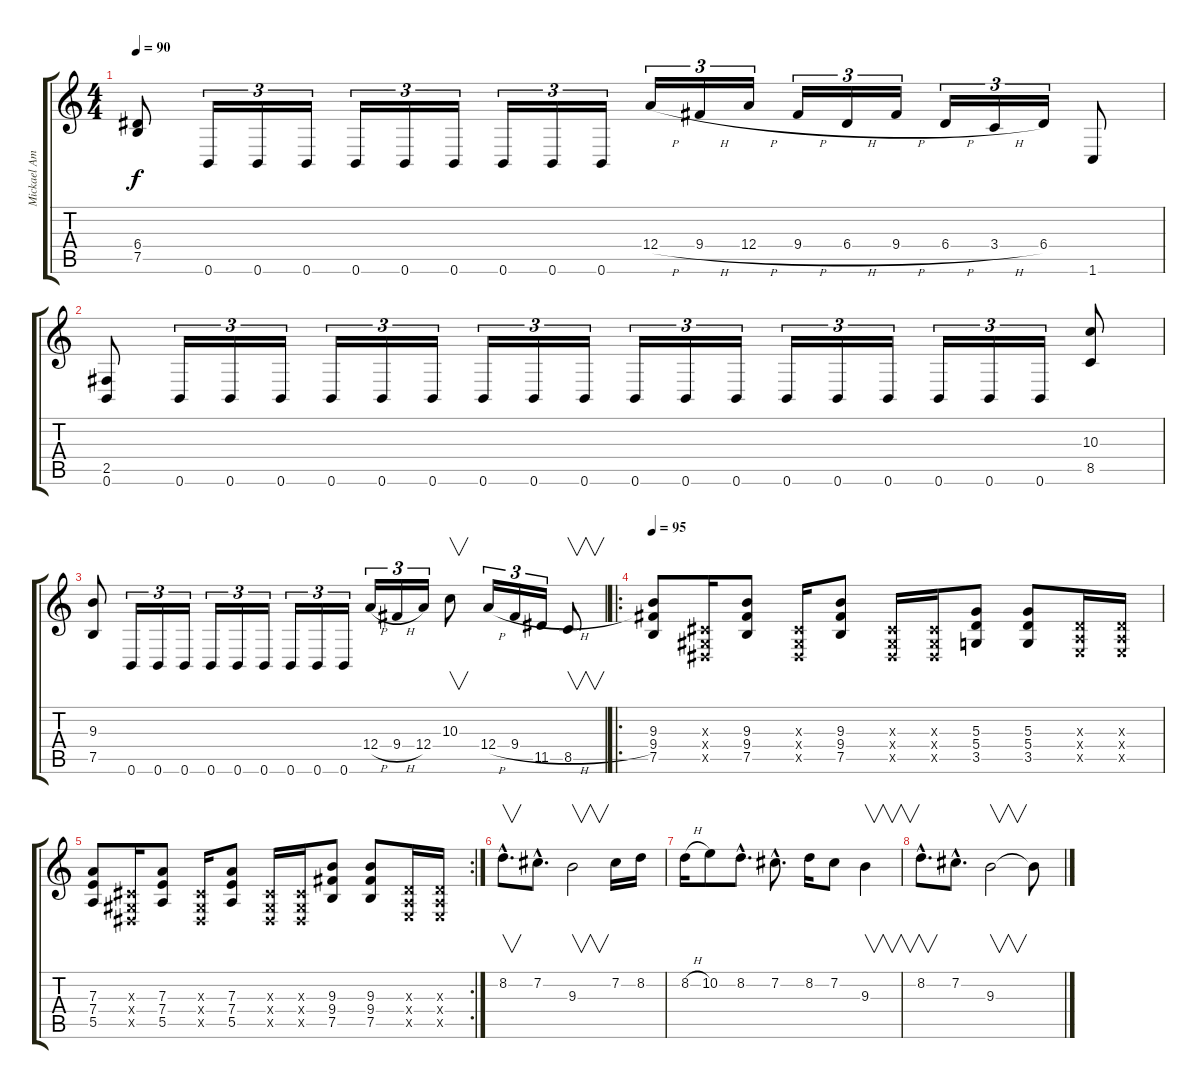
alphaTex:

\track ("Mickael Amott" "Mickael Am") {instrument distortionguitar}
\staff {score tabs}
\tuning (B3 Gb3 D3 A2 E2 B1) {hide}
\ts (4 4)
\tempo 90
\clef g2
\ks c
(6.4 7.5).8{dy f} 0.6.16{tu (3 2)} 0.6.16{tu (3 2)} 0.6.16{tu (3 2)} 0.6.16{tu (3 2)} 0.6.16{tu (3 2)} 0.6.16{tu (3 2)} 0.6.16{tu (3 2)} 0.6.16{tu (3 2)} 0.6.16{tu (3 2)} 12.4{h}.16{tu (3 2)} 9.4{h}.16{tu (3 2)} 12.4{h}.16{tu (3 2)} 9.4{h}.16{tu (3 2)} 6.4{h}.16{tu (3 2)} 9.4{h}.16{tu (3 2)} 6.4{h}.16{tu (3 2)} 3.4{h}.16{tu (3 2)} 6.4.16{tu (3 2)} 1.6.8 |
(2.5 0.6).8 0.6.16{tu (3 2)} 0.6.16{tu (3 2)} 0.6.16{tu (3 2)} 0.6.16{tu (3 2)} 0.6.16{tu (3 2)} 0.6.16{tu (3 2)} 0.6.16{tu (3 2)} 0.6.16{tu (3 2)} 0.6.16{tu (3 2)} 0.6.16{tu (3 2)} 0.6.16{tu (3 2)} 0.6.16{tu (3 2)} 0.6.16{tu (3 2)} 0.6.16{tu (3 2)} 0.6.16{tu (3 2)} 0.6.16{tu (3 2)} 0.6.16{tu (3 2)} 0.6.16{tu (3 2)} (10.3 8.5).8 |
(9.3 7.5).8 0.6.16{tu (3 2)} 0.6.16{tu (3 2)} 0.6.16{tu (3 2)} 0.6.16{tu (3 2)} 0.6.16{tu (3 2)} 0.6.16{tu (3 2)} 0.6.16{tu (3 2)} 0.6.16{tu (3 2)} 0.6.16{tu (3 2)} 12.4{h}.16{tu (3 2)} 9.4{h}.16{tu (3 2)} 12.4.16{tu (3 2)} 10.3.8{v} 12.4{h}.16{tu (3 2)} 9.4{h}.16{tu (3 2)} 11.5.16{tu (3 2)} 8.5.8{v} |
\ro
\tempo 95
(9.3 9.4 7.5).8 (-1.3{x} -1.4{x} -1.5{x}).16 (9.3 9.4 7.5).8 (-1.3{x} -1.4{x} -1.5{x}).16 (9.3 9.4 7.5).8 (-1.3{x} -1.4{x} -1.5{x}).16 (-1.3{x} -1.4{x} -1.5{x}).16 (5.3 5.4 3.5).8 (5.3 5.4 3.5).8 (0.3{x} 0.4{x} 0.5{x}).16 (0.3{x} 0.4{x} 0.5{x}).16 |
\rc 2
(7.3 7.4 5.5).8 (-1.3{x} -1.4{x} -1.5{x}).16 (7.3 7.4 5.5).8 (-1.3{x} -1.4{x} -1.5{x}).16 (7.3 7.4 5.5).8 (-1.3{x} -1.4{x} -1.5{x}).16 (-1.3{x} -1.4{x} -1.5{x}).16 (9.3 9.4 7.5).8 (9.3 9.4 7.5).8 (0.3{x} 0.4{x} 0.5{x}).16 (0.3{x} 0.4{x} 0.5{x}).16 |
8.2{hac}.8{v d} 7.2{hac}.8{d} 9.3.2{v} 7.2.16 8.2.16 |
8.2{h}.16 10.2.8 8.2{hac}.8{d} 7.2{hac}.8{d} 8.2.16 7.2.8 9.3.4{v} |
8.2{hac}.8{v d} 7.2{hac}.8{d} 9.3.2{v} 9.3{t}.8
